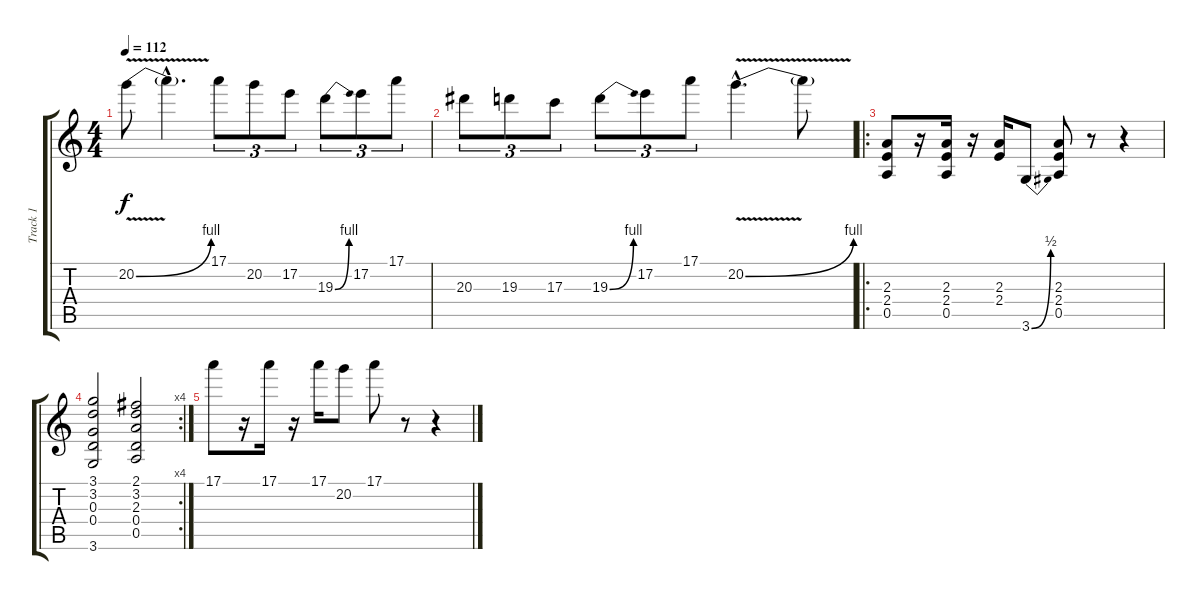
\track ("Track 1" "Track 1") {instrument overdrivenguitar}
\staff {score tabs}
\tuning (E4 B3 G3 D3 A2 E2) {hide}
\ts (4 4)
\tempo 112
\clef g2
\ks c
20.2{be (bend 0 0 60 4) v}.8{dy f} 20.2{hac t}.4{d} 17.1.8{tu (3 2)} 20.2.8{tu (3 2)} 17.2.8{tu (3 2)} 19.3{be (bend 0 0 60 4)}.8{tu (3 2)} 17.2.8{tu (3 2)} 17.1.8{tu (3 2)} |
20.3.8{tu (3 2)} 19.3.8{tu (3 2)} 17.3.8{tu (3 2)} 19.3{be (bend 0 0 60 4)}.8{tu (3 2)} 17.2.8{tu (3 2)} 17.1.8{tu (3 2)} 20.2{be (bend 0 0 60 4) v hac}.4{d} 20.2{t}.8 |
\ro
(2.3 2.4 0.5).8 r.16 (2.3 2.4 0.5).16 r.16 (2.3 2.4).16 3.6{be (bend 0 0 60 2)}.8 (2.3 2.4 0.5).8 r.8 r.4 |
\rc 4
(3.1 3.2 0.3 0.4 3.6).2 (2.1 3.2 2.3 0.4 0.5).2 |
17.1.8 r.16 17.1.16 r.16 17.1.16 20.2.8 17.1.8 r.8 r.4
